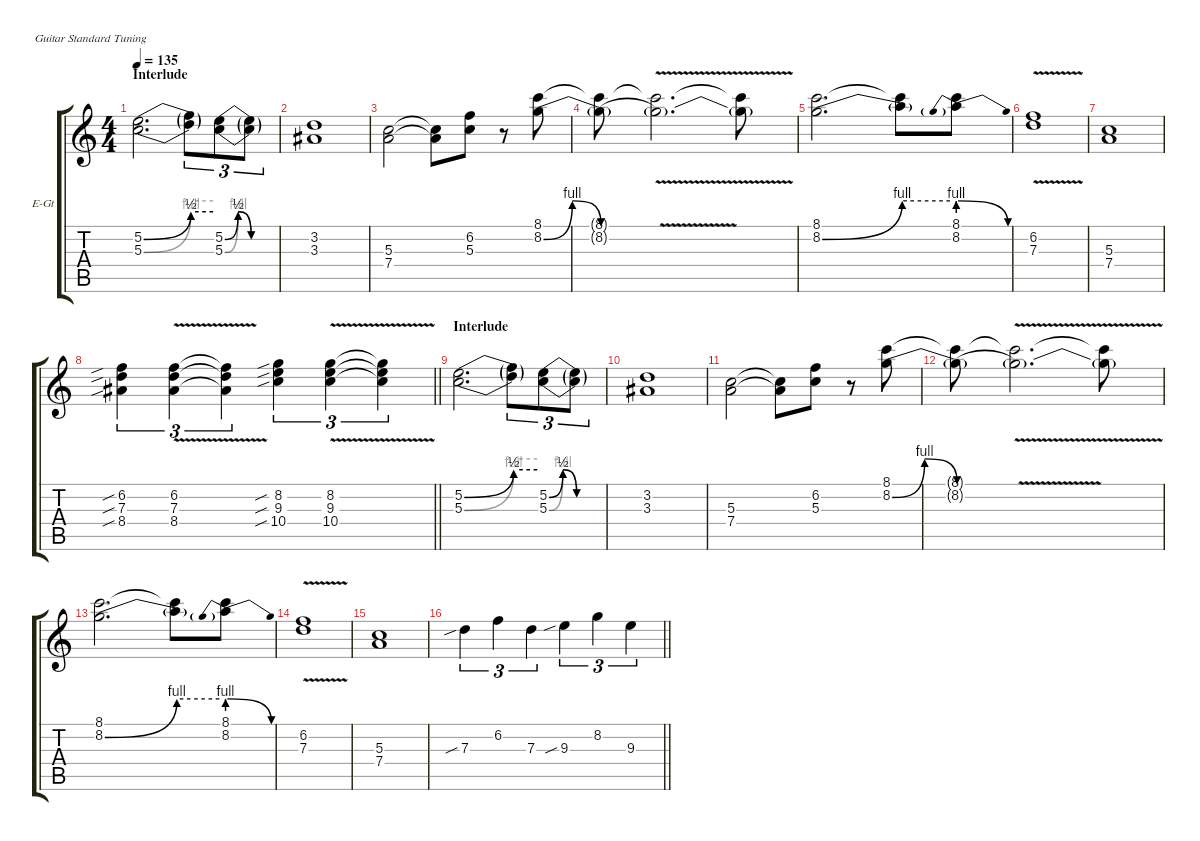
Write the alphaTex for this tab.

\hideDynamics
\bracketExtendMode groupsimilarinstruments
\firstSystemTrackNameOrientation horizontal
\otherSystemsTrackNameOrientation horizontal
\track ("Lead" "E-Gt") {solo instrument distortionguitar}
\staff {score tabs}
\tuning (E4 B3 G3 D3 A2 E2)
\ts (4 4)
\section ("" "Interlude")
\tempo 135
\clef g2
\ks c
(5.2{be (bend 0 0 60 2)} 5.3{be (bend 0 0 60 4)}).2{d dy fff} (5.2{be (hold 0 2 60 2) t} 5.3{be (hold 0 4 60 4) t}).8{tu (3 2) dy f} (5.2{be (bendrelease 0 0 30 2 30 2 60 0)} 5.3{be (bendrelease 0 0 30 4 30 4 60 0)}).8{tu (3 2) dy fff} (5.2{be (hold 0 0 60 0) t} 5.3{be (hold 0 0 60 0) t}).8{tu (3 2) dy f} |
(3.2 3.3).1{dy fff} |
(5.3 7.4).2 (5.3{t} 7.4{t}).8{dy f} (6.2 5.3).8{dy fff} r.8 (8.1 8.2{be (bendrelease 0 0 30 4 30 4 60 0)}).8 |
(8.1{t} 8.2{be (hold 0 0 60 0) t}).8{dy f} (8.1{v t} 8.2{v t}).2{d} (8.1{v t} 8.2{v t}).8 |
(8.1 8.2{be (bend 0 0 60 4)}).2{d dy fff} (8.1{t} 8.2{be (hold 0 4 60 4) t}).8{dy f} (8.1 8.2{be (prebendrelease 0 4 60 0)}).8{dy fff} |
(6.2{v} 7.3{v}).1 |
(5.3 7.4).1{dy f} |
\barLineRight lightlight
(6.2{sib} 7.3{sib} 8.4{sib}).4{tu (3 2)} (6.2{v} 7.3 8.4).4{tu (3 2)} (6.2{v t} 7.3{t} 8.4{t}).4{tu (3 2)} (8.2{sib} 9.3{sib} 10.4{sib}).4{tu (3 2)} (8.2{v} 9.3 10.4).4{tu (3 2)} (8.2{v t} 9.3{t} 10.4{t}).4{tu (3 2)} |
\section ("" "Interlude")
(5.2{be (bend 0 0 60 2)} 5.3{be (bend 0 0 60 4)}).2{d dy fff} (5.2{be (hold 0 2 60 2) t} 5.3{be (hold 0 4 60 4) t}).8{tu (3 2) dy f} (5.2{be (bendrelease 0 0 30 2 30 2 60 0)} 5.3{be (bendrelease 0 0 30 4 30 4 60 0)}).8{tu (3 2) dy fff} (5.2{be (hold 0 0 60 0) t} 5.3{be (hold 0 0 60 0) t}).8{tu (3 2) dy f} |
(3.2 3.3).1{dy fff} |
(5.3 7.4).2 (5.3{t} 7.4{t}).8{dy f} (6.2 5.3).8{dy fff} r.8 (8.1 8.2{be (bendrelease 0 0 30 4 30 4 60 0)}).8 |
(8.1{t} 8.2{be (hold 0 0 60 0) t}).8{dy f} (8.1{v t} 8.2{v t}).2{d} (8.1{v t} 8.2{v t}).8 |
(8.1 8.2{be (bend 0 0 60 4)}).2{d dy fff} (8.1{t} 8.2{be (hold 0 4 60 4) t}).8{dy f} (8.1 8.2{be (prebendrelease 0 4 60 0)}).8{dy fff} |
(6.2{v} 7.3{v}).1 |
(5.3 7.4).1{dy f} |
\barLineRight lightlight
7.3{sib}.4{tu (3 2)} 6.2.4{tu (3 2)} 7.3.4{tu (3 2)} 9.3{sib}.4{tu (3 2)} 8.2.4{tu (3 2)} 9.3.4{tu (3 2)}
